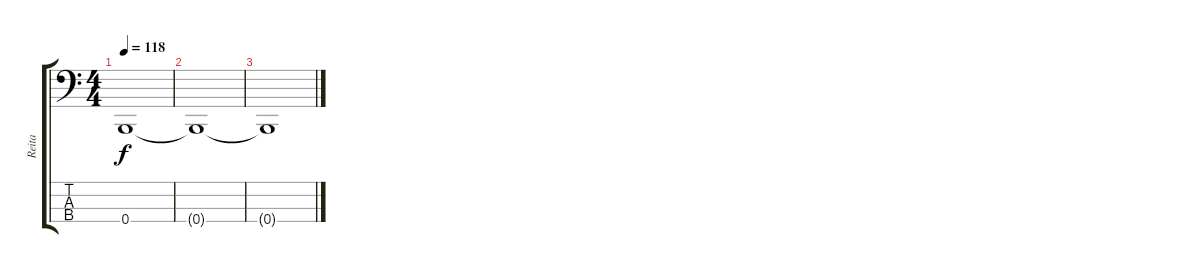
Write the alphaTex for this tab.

\track ("Reita" "Reita") {instrument electricbassfinger}
\staff {score tabs}
\tuning (C2 G1 D1 B0) {hide}
\ts (4 4)
\tempo 118
\clef f4
\ks c
0.4{t}.1{dy f} |
0.4{t}.1 |
0.4{t}.1
